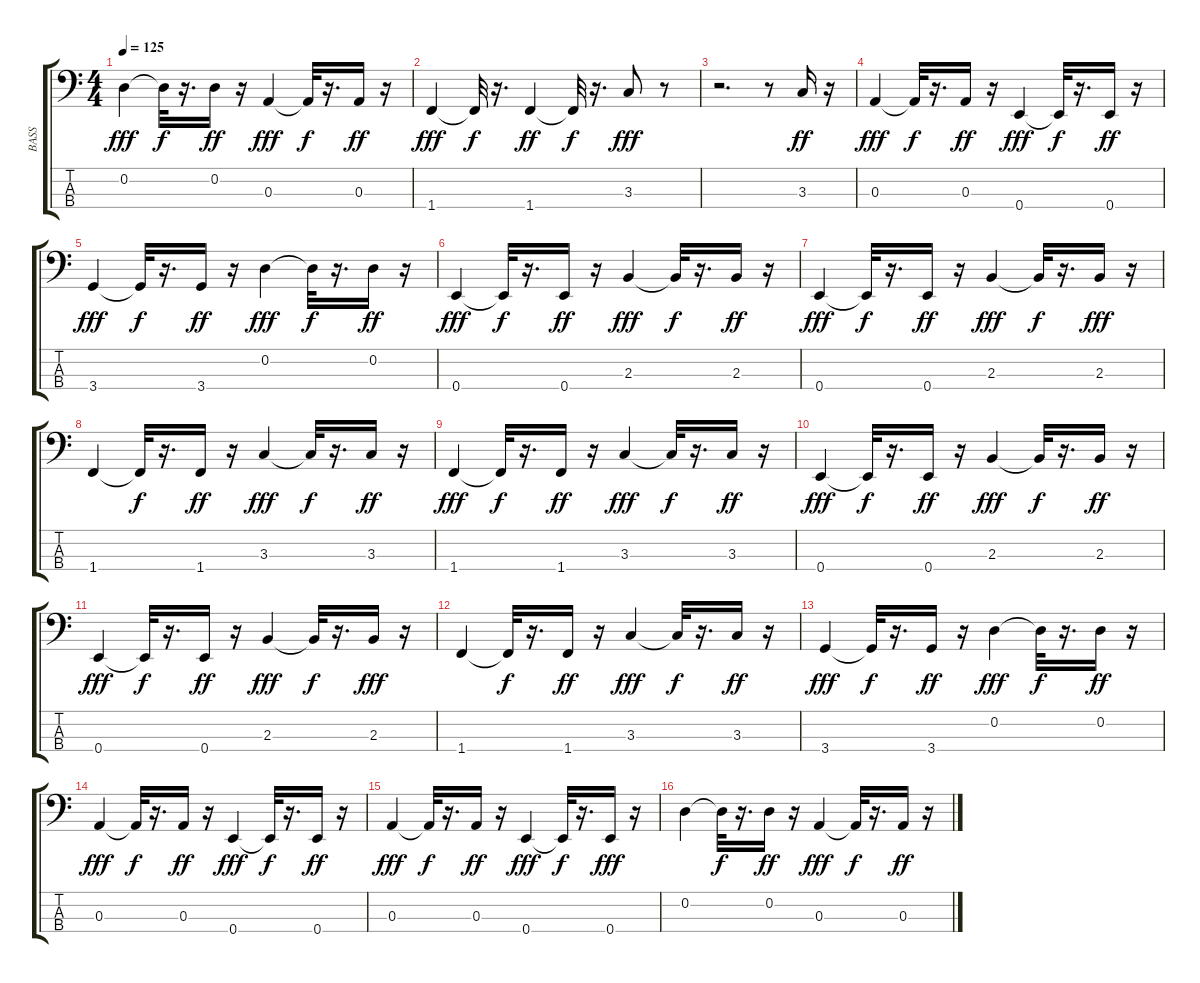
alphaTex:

\track ("BASS" "BASS") {instrument electricbassfinger}
\staff {score tabs}
\tuning (G2 D2 A1 E1) {hide}
\ts (4 4)
\tempo 125
\clef f4
\ks c
0.2.4{dy fff} 0.2{t}.32{dy f} r.16{d} 0.2.16{dy ff} r.16 0.3.4{dy fff} 0.3{t}.32{dy f} r.16{d} 0.3.16{dy ff} r.16 |
1.4.4{dy fff} 1.4{t}.32{dy f} r.16{d} 1.4.4{dy ff} 1.4{t}.32{dy f} r.16{d} 3.3.8{dy fff} r.8 |
r.2{d} r.8 3.3.16{dy ff} r.16 |
0.3.4{dy fff} 0.3{t}.32{dy f} r.16{d} 0.3.16{dy ff} r.16 0.4.4{dy fff} 0.4{t}.32{dy f} r.16{d} 0.4.16{dy ff} r.16 |
3.4.4{dy fff} 3.4{t}.32{dy f} r.16{d} 3.4.16{dy ff} r.16 0.2.4{dy fff} 0.2{t}.32{dy f} r.16{d} 0.2.16{dy ff} r.16 |
0.4.4{dy fff} 0.4{t}.32{dy f} r.16{d} 0.4.16{dy ff} r.16 2.3.4{dy fff} 2.3{t}.32{dy f} r.16{d} 2.3.16{dy ff} r.16 |
0.4.4{dy fff} 0.4{t}.32{dy f} r.16{d} 0.4.16{dy ff} r.16 2.3.4{dy fff} 2.3{t}.32{dy f} r.16{d} 2.3.16{dy fff} r.16 |
1.4.4 1.4{t}.32{dy f} r.16{d} 1.4.16{dy ff} r.16 3.3.4{dy fff} 3.3{t}.32{dy f} r.16{d} 3.3.16{dy ff} r.16 |
1.4.4{dy fff} 1.4{t}.32{dy f} r.16{d} 1.4.16{dy ff} r.16 3.3.4{dy fff} 3.3{t}.32{dy f} r.16{d} 3.3.16{dy ff} r.16 |
0.4.4{dy fff} 0.4{t}.32{dy f} r.16{d} 0.4.16{dy ff} r.16 2.3.4{dy fff} 2.3{t}.32{dy f} r.16{d} 2.3.16{dy ff} r.16 |
0.4.4{dy fff} 0.4{t}.32{dy f} r.16{d} 0.4.16{dy ff} r.16 2.3.4{dy fff} 2.3{t}.32{dy f} r.16{d} 2.3.16{dy fff} r.16 |
1.4.4 1.4{t}.32{dy f} r.16{d} 1.4.16{dy ff} r.16 3.3.4{dy fff} 3.3{t}.32{dy f} r.16{d} 3.3.16{dy ff} r.16 |
3.4.4{dy fff} 3.4{t}.32{dy f} r.16{d} 3.4.16{dy ff} r.16 0.2.4{dy fff} 0.2{t}.32{dy f} r.16{d} 0.2.16{dy ff} r.16 |
0.3.4{dy fff} 0.3{t}.32{dy f} r.16{d} 0.3.16{dy ff} r.16 0.4.4{dy fff} 0.4{t}.32{dy f} r.16{d} 0.4.16{dy ff} r.16 |
0.3.4{dy fff} 0.3{t}.32{dy f} r.16{d} 0.3.16{dy ff} r.16 0.4.4{dy fff} 0.4{t}.32{dy f} r.16{d} 0.4.16{dy fff} r.16 |
0.2.4 0.2{t}.32{dy f} r.16{d} 0.2.16{dy ff} r.16 0.3.4{dy fff} 0.3{t}.32{dy f} r.16{d} 0.3.16{dy ff} r.16
